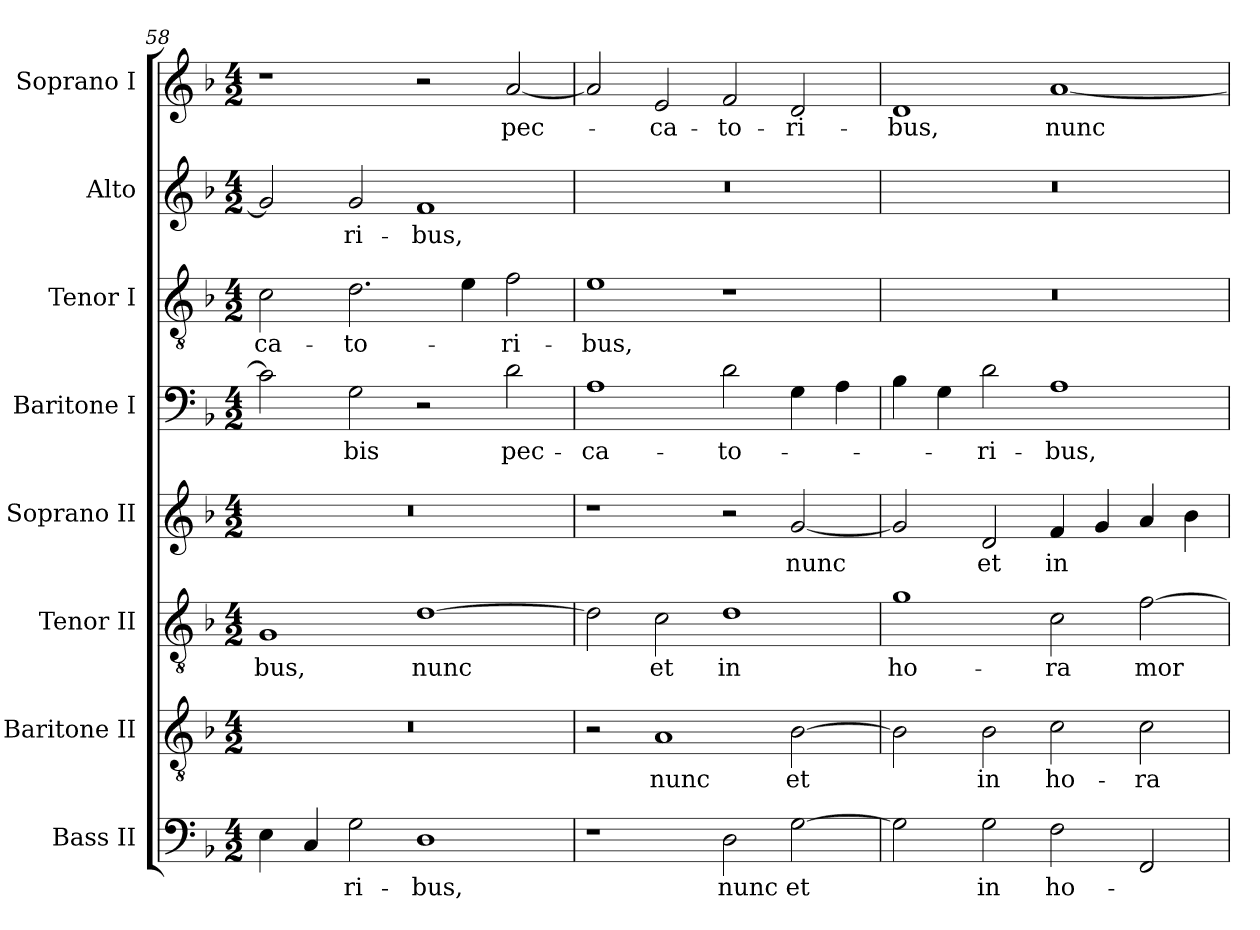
**kern	**text	**kern	**text	**kern	**text	**kern	**text	**kern	**text	**kern	**text	**kern	**text	**kern	**text
*part8	*part8	*part7	*part7	*part6	*part6	*part5	*part5	*part4	*part4	*part3	*part3	*part2	*part2	*part1	*part1
*staff8	*staff8	*staff7	*staff7	*staff6	*staff6	*staff5	*staff5	*staff4	*staff4	*staff3	*staff3	*staff2	*staff2	*staff1	*staff1
*I"Bass II	*	*I"Baritone II	*	*I"Tenor II	*	*I"Soprano II	*	*I"Baritone I	*	*I"Tenor I	*	*I"Alto	*	*I"Soprano I	*
*clefF4	*	*clefGv2	*	*clefGv2	*	*clefG2	*	*clefF4	*	*clefGv2	*	*clefG2	*	*clefG2	*
*	*	*ITrd14c24	*	*ITrd11c19	*	*	*	*ITrd9c15	*	*ITrd7c12	*	*	*	*ITrd7c12	*
*k[b-]	*	*k[b-]	*	*k[b-]	*	*k[b-]	*	*k[b-]	*	*k[b-]	*	*k[b-]	*	*k[b-]	*
*F:	*	*F:	*	*F:	*	*F:	*	*F:	*	*F:	*	*F:	*	*F:	*
*M4/2	*	*M4/2	*	*M4/2	*	*M4/2	*	*M4/2	*	*M4/2	*	*M4/2	*	*M4/2	*
=58	=58	=58	=58	=58	=58	=58	=58	=58	=58	=58	=58	=58	=58	=58	=58
!	!	!LO:N:vis=1	!	!	!	!	!	!	!	!	!	!	!	!	!
!	!	!	!	!	!LO:LY:b:color=#000000	!LO:N:vis=1	!	!	!	!	!	!	!	!	!
!	!	!	!	!	!	!	!	!	!	!	!LO:LY:b:color=#000000	!	!	!	!
4Ei\	.	0r	.	1GGi	-bus,	0r	.	2Ci\]	.	2Ci\	-ca-	2gi/]	.	1r	.
4Ci/	.	.	.	.	.	.	.	.	.	.	.	.	.	.	.
!	!LO:LY:b:color=#000000	!	!	!	!	!	!	!	!	!	!	!	!	!	!
!	!	!	!	!	!	!	!	!	!LO:LY:b:color=#000000	!	!	!	!	!	!
!	!	!	!	!	!	!	!	!	!	!	!LO:LY:b:color=#000000	!	!	!	!
!	!	!	!	!	!	!	!	!	!	!	!	!	!LO:LY:b:color=#000000	!	!
2Gi\	-ri-	.	.	.	.	.	.	2GGi\	-bis	2.Di\	-to-	2gi/	-ri-	.	.
!	!LO:LY:b:color=#000000	!	!	!	!	!	!	!	!	!	!	!	!	!	!
!	!	!	!	!	!LO:LY:b:color=#000000	!	!	!	!	!	!	!	!	!	!
!	!	!	!	!	!	!	!	!	!	!	!	!	!LO:LY:b:color=#000000	!	!
1Di	-bus,	.	.	[>1Di	nunc	.	.	2r	.	.	.	1fi	-bus,	2r	.
.	.	.	.	.	.	.	.	.	.	4Ei\	.	.	.	.	.
!	!	!	!	!	!	!	!	!	!LO:LY:b:color=#000000	!	!	!	!	!	!
!	!	!	!	!	!	!	!	!	!	!	!LO:LY:b:color=#000000	!	!	!	!
!	!	!	!	!	!	!	!	!	!	!	!	!	!	!	!LO:LY:b:color=#000000
.	.	.	.	.	.	.	.	2Di\	pec-	2Fi\	-ri-	.	.	[<2Ai/	pec-
=59	=59	=59	=59	=59	=59	=59	=59	=59	=59	=59	=59	=59	=59	=59	=59
!	!	!	!	!	!	!	!	!	!LO:LY:b:color=#000000	!	!	!	!	!	!
!	!	!	!	!	!	!	!	!	!	!	!LO:LY:b:color=#000000	!LO:N:vis=1	!	!	!
1r	.	2r	.	2Di\]	.	1r	.	1AAi	-ca-	1Ei	-bus,	0r	.	2Ai/]	.
!	!	!	!LO:LY:b:color=#000000	!	!	!	!	!	!	!	!	!	!	!	!
!	!	!	!	!	!LO:LY:b:color=#000000	!	!	!	!	!	!	!	!	!	!
!	!	!	!	!	!	!	!	!	!	!	!	!	!	!	!LO:LY:b:color=#000000
.	.	1AAAi	nunc	2Ci\	et	.	.	.	.	.	.	.	.	2Ei/	-ca-
!	!LO:LY:b:color=#000000	!	!	!	!	!	!	!	!	!	!	!	!	!	!
!	!	!	!	!	!LO:LY:b:color=#000000	!	!	!	!	!	!	!	!	!	!
!	!	!	!	!	!	!	!	!	!LO:LY:b:color=#000000	!	!	!	!	!	!
!	!	!	!	!	!	!	!	!	!	!	!	!	!	!	!LO:LY:b:color=#000000
2Di\	nunc	.	.	1Di	in	2r	.	2Di\	-to-	1r	.	.	.	2Fi/	-to-
!	!LO:LY:b:color=#000000	!	!	!	!	!	!	!	!	!	!	!	!	!	!
!	!	!	!LO:LY:b:color=#000000	!	!	!	!	!	!	!	!	!	!	!	!
!	!	!	!	!	!	!	!LO:LY:b:color=#000000	!	!	!	!	!	!	!	!
!	!	!	!	!	!	!	!	!	!	!	!	!	!	!	!LO:LY:b:color=#000000
[>2Gi\	et	[>2BBB-i\	et	.	.	[<2gi/	nunc	4GGi\	.	.	.	.	.	2Di/	-ri-
.	.	.	.	.	.	.	.	4AAi\	.	.	.	.	.	.	.
=60	=60	=60	=60	=60	=60	=60	=60	=60	=60	=60	=60	=60	=60	=60	=60
!	!	!	!	!	!LO:LY:b:color=#000000	!	!	!	!	!LO:N:vis=1	!	!LO:N:vis=1	!	!	!
!	!	!	!	!	!	!	!	!	!	!	!	!	!	!	!LO:LY:b:color=#000000
2Gi\]	.	2BBB-i\]	.	1Gi	ho-	2gi/]	.	4BB-i\	.	0r	.	0r	.	1Di	-bus,
.	.	.	.	.	.	.	.	4GGi\	.	.	.	.	.	.	.
!	!LO:LY:b:color=#000000	!	!	!	!	!	!	!	!	!	!	!	!	!	!
!	!	!	!LO:LY:b:color=#000000	!	!	!	!	!	!	!	!	!	!	!	!
!	!	!	!	!	!	!	!LO:LY:b:color=#000000	!	!	!	!	!	!	!	!
!	!	!	!	!	!	!	!	!	!LO:LY:b:color=#000000	!	!	!	!	!	!
2Gi\	in	2BBB-i\	in	.	.	2di/	et	2Di\	-ri-	.	.	.	.	.	.
!	!LO:LY:b:color=#000000	!	!	!	!	!	!	!	!	!	!	!	!	!	!
!	!	!	!LO:LY:b:color=#000000	!	!	!	!	!	!	!	!	!	!	!	!
!	!	!	!	!	!LO:LY:b:color=#000000	!	!	!	!	!	!	!	!	!	!
!	!	!	!	!	!	!	!LO:LY:b:color=#000000	!	!	!	!	!	!	!	!
!	!	!	!	!	!	!	!	!	!LO:LY:b:color=#000000	!	!	!	!	!	!
!	!	!	!	!	!	!	!	!	!	!	!	!	!	!	!LO:LY:b:color=#000000
2Fi\	ho-	2CCi\	ho-	2Ci\	-ra	4fi/	in	1AAi	-bus,	.	.	.	.	[<1Ai	nunc
.	.	.	.	.	.	4gi/	.	.	.	.	.	.	.	.	.
!	!	!	!LO:LY:b:color=#000000	!	!	!	!	!	!	!	!	!	!	!	!
!	!	!	!	!	!LO:LY:b:color=#000000	!	!	!	!	!	!	!	!	!	!
2FFi/	.	2CCi\	-ra	[>2Fi\	mor-	4ai/	.	.	.	.	.	.	.	.	.
.	.	.	.	.	.	4b-i\	.	.	.	.	.	.	.	.	.
=	=	=	=	=	=	=	=	=	=	=	=	=	=	=	=
*-	*-	*-	*-	*-	*-	*-	*-	*-	*-	*-	*-	*-	*-	*-	*-
